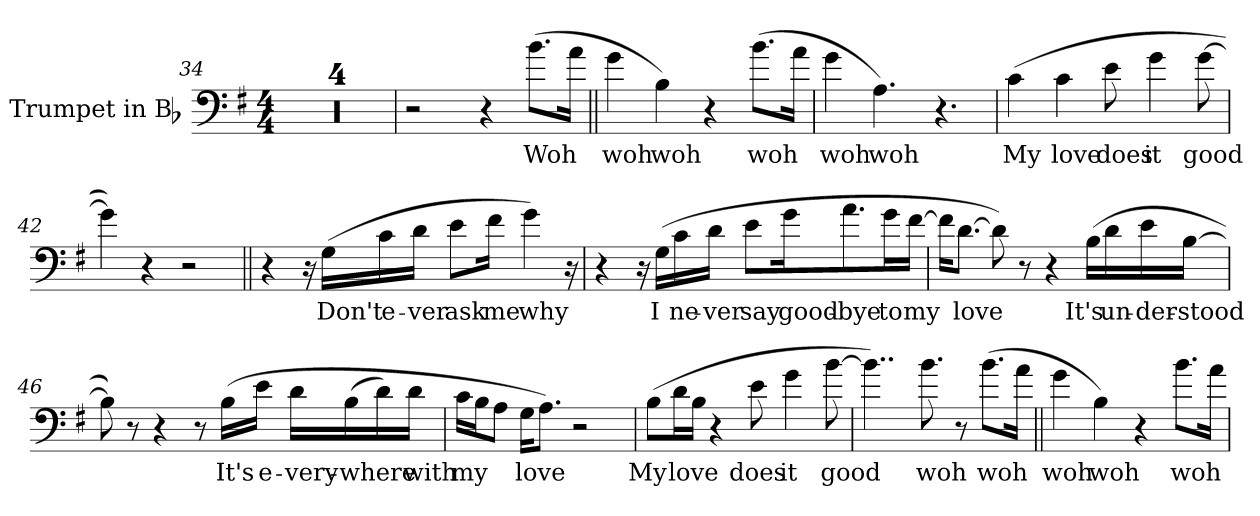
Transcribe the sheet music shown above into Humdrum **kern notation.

**kern	**text
*part1	*part1
*staff1	*staff1
*I"Trumpet in Bb	*
*I'Tpt.	*
*clefF4	*
*ITrd1c2	*
*k[b-]	*
*F:	*
*M4/4	*
=34	=34
1r	.
!!LO:PB:g=z
=35	=35
1r	.
=36	=36
1r	.
=37	=37
1r	.
=38	=38
2r	.
4r	.
!	!LO:LY:b:color=#000000
(8.ai\L	Woh
16gi\Jk	.
=39||	=39||
!	!LO:LY:b:color=#000000
4fi\	woh
!	!LO:LY:b:color=#000000
4Ai\)	woh
4r	.
!	!LO:LY:b:color=#000000
(8.ai\L	woh
16gi\Jk	.
=40	=40
!	!LO:LY:b:color=#000000
4fi\	woh
!	!LO:LY:b:color=#000000
4.Gi\)	woh
4.r	.
!!LO:LB:g=z
=41	=41
!	!LO:LY:b:color=#000000
(4B-i\	My
!	!LO:LY:b:color=#000000
4B-i\	love
!	!LO:LY:b:color=#000000
8di\	does
!	!LO:LY:b:color=#000000
4fi\	it
!	!LO:LY:b:color=#000000
[8fi\	good
=42	=42
4fi\])	.
4r	.
2r	.
=43||	=43||
4r	.
16r	.
!	!LO:LY:b:color=#000000
(16Fi\LL	Don't
!	!LO:LY:b:color=#000000
16B-i\	e-
!	!LO:LY:b:color=#000000
16ci\JJ	-ver
!	!LO:LY:b:color=#000000
8di\L	ask
!	!LO:LY:b:color=#000000
16ei\Jk	me
!	!LO:LY:b:color=#000000
4fi\)	why
16r	.
!!LO:LB:g=z
=44	=44
4r	.
16r	.
!	!LO:LY:b:color=#000000
(16Fi\LL	I
!	!LO:LY:b:color=#000000
16B-i\	ne-
!	!LO:LY:b:color=#000000
16ci\JJ	-ver
!	!LO:LY:b:color=#000000
8di\L	say
!	!LO:LY:b:color=#000000
16fi\k	good-
!	!LO:LY:b:color=#000000
8.gi\	-bye
!	!LO:LY:b:color=#000000
16fi\L	to
!	!LO:LY:b:color=#000000
[16ei\JJ	my
=45	=45
16ei\KL]	.
!	!LO:LY:b:color=#000000
[8.ci\J	love
8ci\])	.
8r	.
4r	.
!	!LO:LY:b:color=#000000
(16Ai\LL	It's
!	!LO:LY:b:color=#000000
16ci\	un-
!	!LO:LY:b:color=#000000
16di\	-der-
!	!LO:LY:b:color=#000000
[16Ai\JJ	-stood
!!LO:LB:g=z
=46	=46
8Ai\])	.
8r	.
4r	.
8r	.
!	!LO:LY:b:color=#000000
(16Ai\LL	It's
!	!LO:LY:b:color=#000000
16di\JJ	e-
!	!LO:LY:b:color=#000000
16ci\LL	-very-
!	!LO:LY:b:color=#000000
(16Ai\	-where
16ci\)	.
!	!LO:LY:b:color=#000000
16ci\JJ	with
=47	=47
!	!LO:LY:b:color=#000000
16B-i\LL	my
16Ai\J	.
8Gi\J	.
!	!LO:LY:b:color=#000000
16Fi\KL	love
8.Gi\J)	.
2r	.
=48	=48
!	!LO:LY:b:color=#000000
(8Ai\L	My
!	!LO:LY:b:color=#000000
16ci\L	love
16Ai\JJ	.
4r	.
!	!LO:LY:b:color=#000000
8di\	does
!	!LO:LY:b:color=#000000
4fi\	it
!	!LO:LY:b:color=#000000
[8ai\	good
=49	=49
4..ai\])	.
!	!LO:LY:b:color=#000000
8.ai\	woh
8r	.
!	!LO:LY:b:color=#000000
(8.ai\L	woh
16gi\Jk	.
!!LO:LB:g=z
=50||	=50||
!	!LO:LY:b:color=#000000
4fi\	woh
!	!LO:LY:b:color=#000000
4Ai\)	woh
4r	.
!	!LO:LY:b:color=#000000
8.ai\L	woh
16gi\Jk	.
=	=
*-	*-
